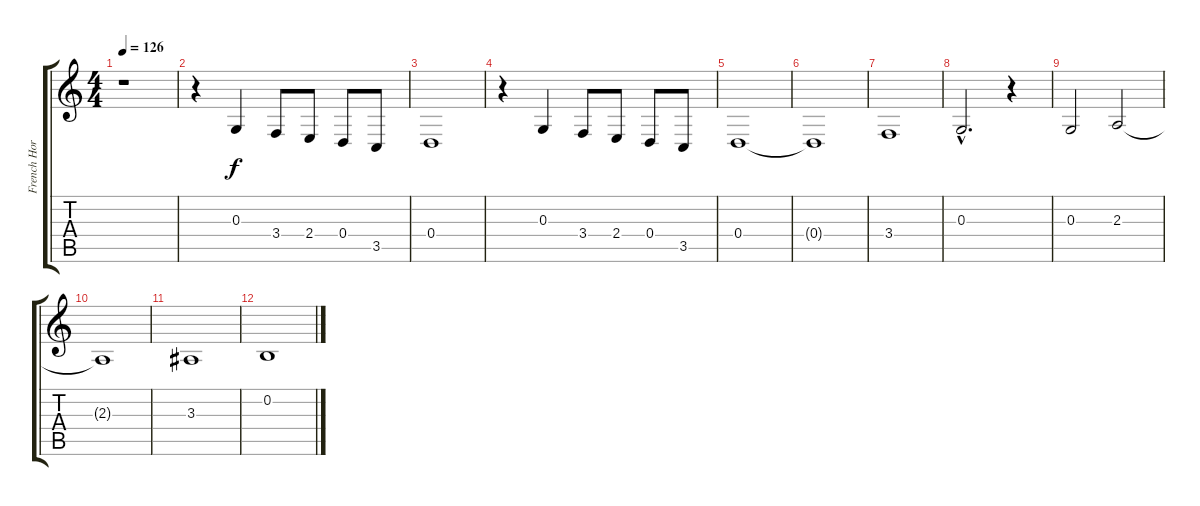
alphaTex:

\track ("French Horns" "French Hor") {instrument frenchhorn}
\staff {score tabs}
\tuning (E4 B3 G3 D3 A2 E2) {hide}
\ts (4 4)
\tempo 126
\clef g2
\ks c
r.1{dy f instrument frenchhorn} |
r.4 0.3.4 3.4.8 2.4.8 0.4.8 3.5.8 |
0.4.1 |
r.4 0.3.4 3.4.8 2.4.8 0.4.8 3.5.8 |
0.4.1 |
0.4{t}.1 |
3.4.1 |
0.3{hac}.2{d} r.4 |
0.3.2 2.3.2 |
2.3{t}.1 |
3.3.1 |
0.2.1
